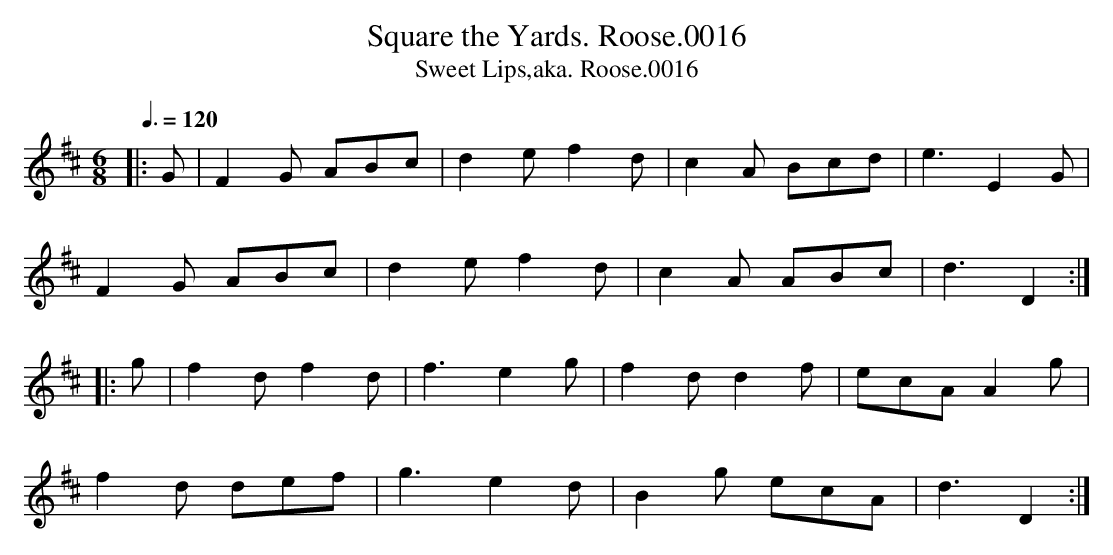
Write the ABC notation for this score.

X:1
T:Square the Yards. Roose.0016
T:Sweet Lips,aka. Roose.0016
M:6/8
Q:3/8=120
L:1/8
K:D
|: G | F2G ABc | d2e f2d | c2A Bcd | e3 E2G |
F2G ABc | d2e f2d | c2A ABc | d3 D2 :|
|: g | f2d f2d | f3 e2g | f2d d2f | ecA A2g |
f2d def | g3 e2d | B2g ecA | d3 D2 :|
